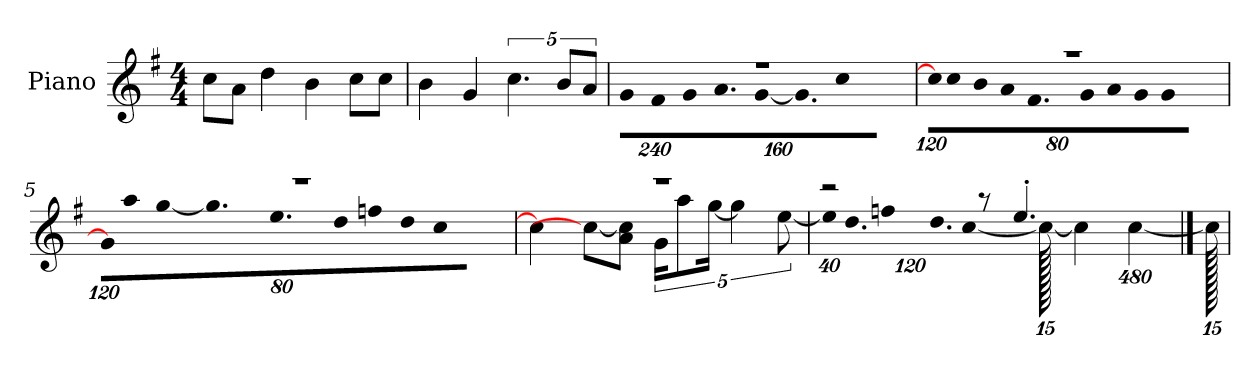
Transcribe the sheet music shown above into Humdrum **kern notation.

**kern
*part1
*staff1
*I"Piano
*I'P-no
*clefG2
*k[f#]
*M4/4
*MM90
=1
8cc\L
8a\J
4dd\
4b\
8cc\L
8cc\J
=2
4b\
4g/
5.cc\
10b/L
10a/J
=3
*^
*	*Xbrackettup
!	!LO:N:vis=8
1r	960%137g\L
!	!LO:N:vis=8
.	960%137f#\
!	!LO:N:vis=8
.	960%137g\
!	!LO:N:vis=8.
.	640%137a\
!	!LO:N:vis=16
.	[1920%137g\K
!	!LO:N:vis=8.
.	640%137g\]
!	!LO:N:vis=16
.	[1920%137cc\Jk
.	960ryy
=4	=4
!	!LO:N:vis=16
1r	1920%107cc\KL]
!	!LO:N:vis=8
.	640%71cc\
!	!LO:N:vis=8
.	640%71b\
!	!LO:N:vis=8
.	640%71a\
.	9.f#\
!	!LO:N:vis=8
.	640%71g\
!	!LO:N:vis=8
.	640%71a\
!	!LO:N:vis=8
.	640%71g\
!	!LO:N:vis=8
.	[640%71g\J
.	960ryy
!!LO:LB:g=z	!!
=5	=5
!	!LO:N:vis=16
1r	1920%107g\KL]
!	!LO:N:vis=8
.	640%71aa\
!	!LO:N:vis=16
.	[1920%107gg\K
.	9.gg\]
.	9.ee\
!	!LO:N:vis=8
.	640%71dd\
!	!LO:N:vis=8
.	640%71ffn\
!	!LO:N:vis=8
.	640%71dd\
!	!LO:N:vis=8
.	[640%71cc\J
.	1920ryy
=6	=6
1r	4cc\]
.	8cc\L_
.	8a\ 8cc\]J
*	*brackettup
.	20g\KL
.	10aa\
.	[20gg\Jk
.	5gg\]
.	[10ee\
=7	=7
*	*Xbrackettup
!	!LO:N:vis=32
2r	640%23ee\KLL]
!	!LO:N:vis=16.
.	960%103dd\J
!	!LO:N:vis=8
.	960%137ffn\
!	!LO:N:vis=16.
.	960%103dd\L
.	[384%41cc\J
8r	1920cc\_
.	4cc\]
4.ee'/	.
.	[1920%479cc\
*v	*v
==8
1920cc\]
=
*-
